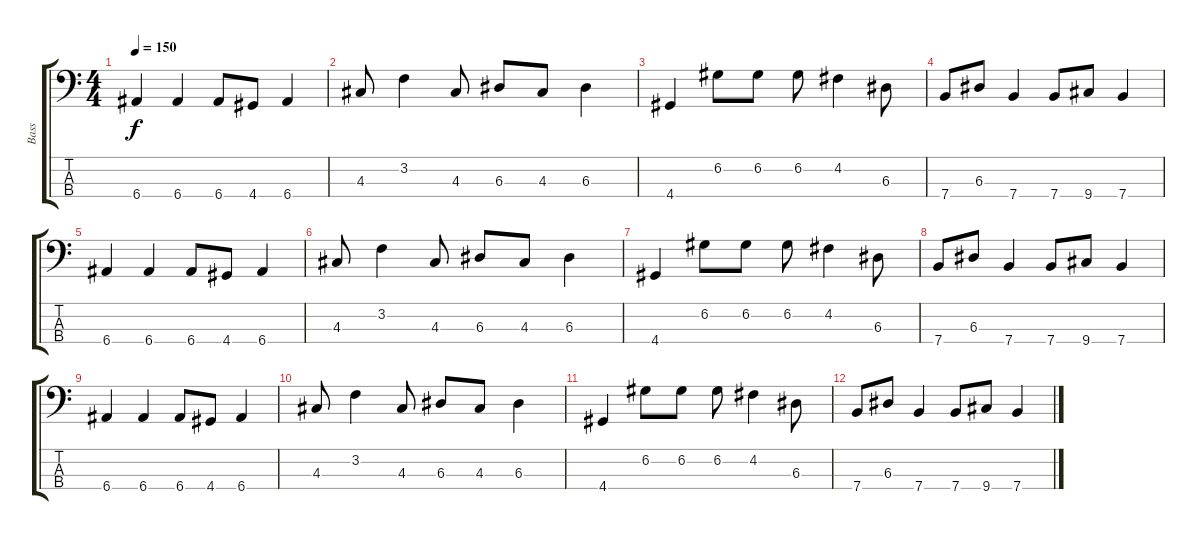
\track ("Bass" "Bass") {instrument electricbassfinger}
\staff {score tabs}
\tuning (G2 D2 A1 E1) {hide}
\ts (4 4)
\tempo 150
\clef f4
\ks c
6.4.4{dy f} 6.4.4 6.4.8 4.4.8 6.4.4 |
4.3.8 3.2.4 4.3.8 6.3.8 4.3.8 6.3.4 |
4.4.4 6.2.8 6.2.8 6.2.8 4.2.4 6.3.8 |
7.4.8 6.3.8 7.4.4 7.4.8 9.4.8 7.4.4 |
6.4.4 6.4.4 6.4.8 4.4.8 6.4.4 |
4.3.8 3.2.4 4.3.8 6.3.8 4.3.8 6.3.4 |
4.4.4 6.2.8 6.2.8 6.2.8 4.2.4 6.3.8 |
7.4.8 6.3.8 7.4.4 7.4.8 9.4.8 7.4.4 |
6.4.4 6.4.4 6.4.8 4.4.8 6.4.4 |
4.3.8 3.2.4 4.3.8 6.3.8 4.3.8 6.3.4 |
4.4.4 6.2.8 6.2.8 6.2.8 4.2.4 6.3.8 |
7.4.8 6.3.8 7.4.4 7.4.8 9.4.8 7.4.4
